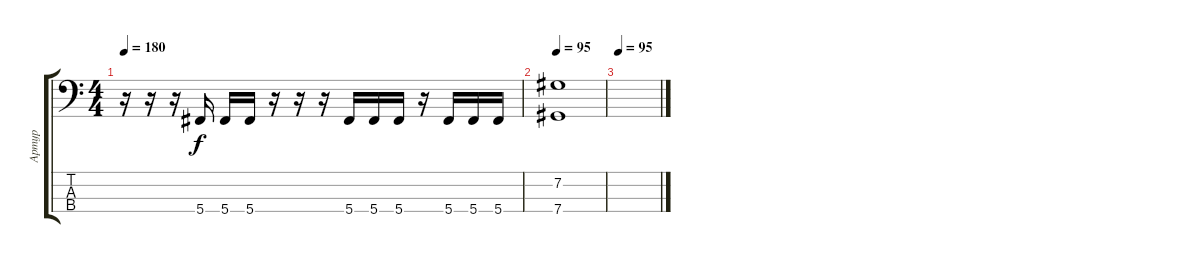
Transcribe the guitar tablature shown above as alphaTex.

\track ("Артур" "Артур") {instrument slapbass1}
\staff {score tabs}
\tuning (Gb2 Db2 Ab1 Db1) {hide}
\ts (4 4)
\tempo 180
\clef f4
\ks c
r.16{dy f} r.16 r.16 5.4.16 5.4.16 5.4.16 r.16 r.16 r.16 5.4.16 5.4.16 5.4.16 r.16 5.4.16 5.4.16 5.4.16 |
\tempo 95
(7.2 7.4).1 |
\tempo 95
